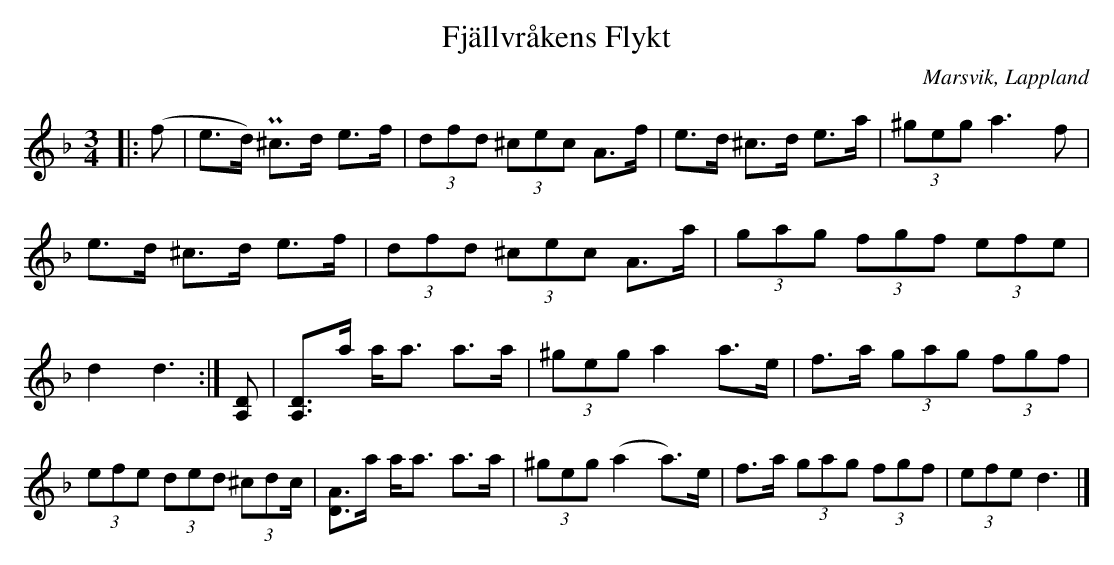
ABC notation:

X:1
T:Fjällvråkens Flykt
O:Marsvik, Lappland
M:3/4
L:1/16
K:Dm
|: (f2 | e3d) P^c3d e3f | (3d2f2d2 (3^c2e2c2 A3f | e3d ^c3d e3a |(3^g2e2g2 a6 f2 | e3d ^c3d e3f | (3d2f2d2 (3^c2e2c2 A3a | (3g2a2g2 (3f2g2f2 (3e2f2e2 | d4 d6:| [A,2D2] | [A,3D3]a aa3 a3a|(3^g2e2g2 a4 a3e | f3a (3g2a2g2 (3f2g2f2 | (3e2f2e2 (3d2e2d2 (3^c2d2c | [D3A3]a aa3 a3a | (3^g2e2g2 (a4 a3)e | f3a (3g2a2g2 (3f2g2f2 | (3e2f2e2  d6|]
